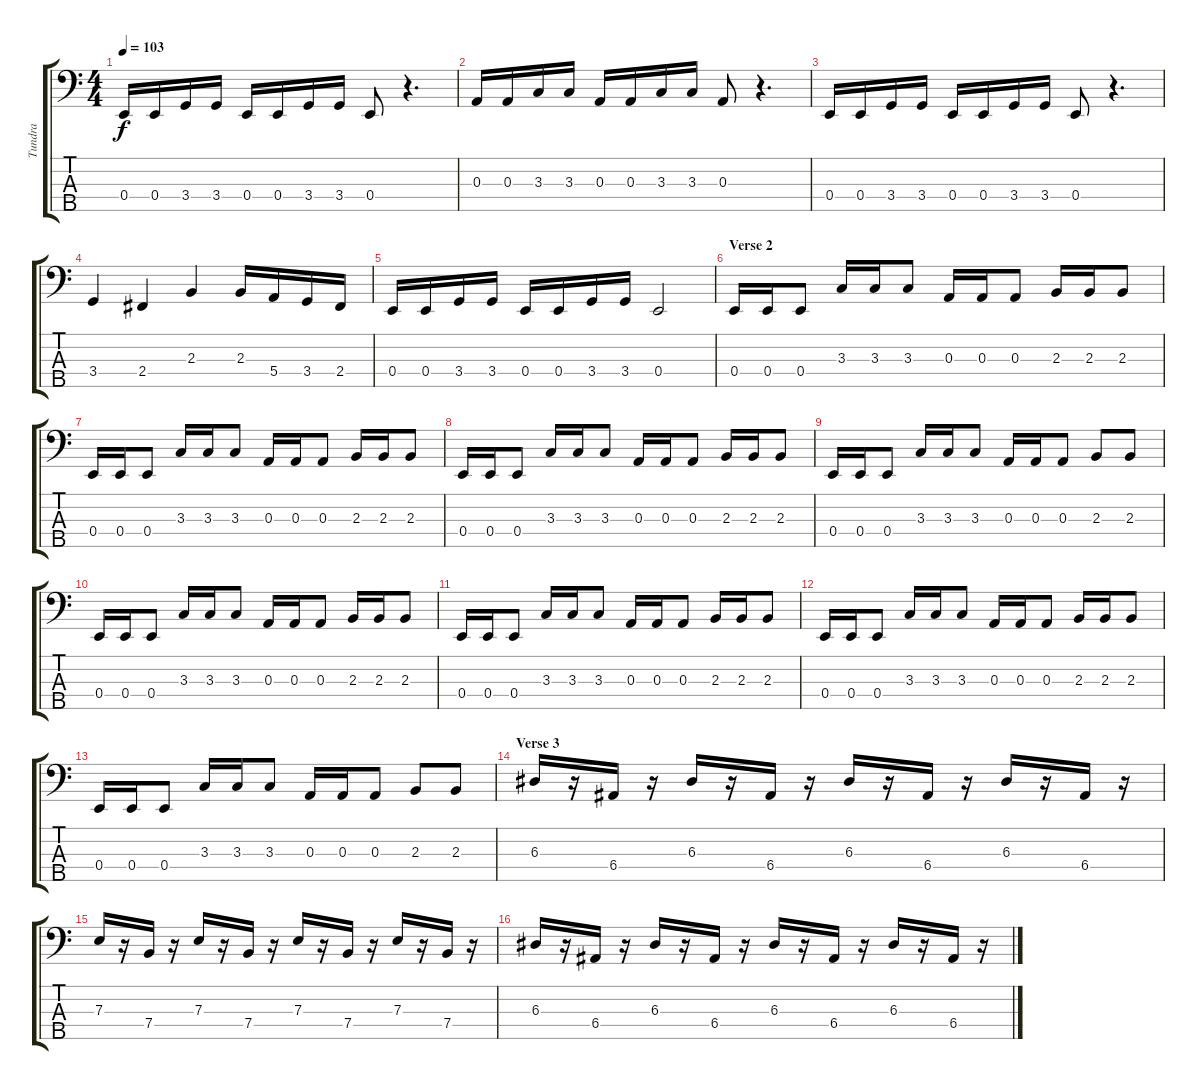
\track ("Tundra" "Tundra") {instrument electricbassfinger}
\staff {score tabs}
\tuning (G2 D2 A1 E1 B0) {hide}
\ts (4 4)
\tempo 103
\clef f4
\ks c
0.4.16{dy f} 0.4.16 3.4.16 3.4.16 0.4.16 0.4.16 3.4.16 3.4.16 0.4.8 r.4{d} |
0.3.16 0.3.16 3.3.16 3.3.16 0.3.16 0.3.16 3.3.16 3.3.16 0.3.8 r.4{d} |
0.4.16 0.4.16 3.4.16 3.4.16 0.4.16 0.4.16 3.4.16 3.4.16 0.4.8 r.4{d} |
\section ("" "")
3.4.4 2.4.4 2.3.4 2.3.16 5.4.16 3.4.16 2.4.16 |
0.4.16 0.4.16 3.4.16 3.4.16 0.4.16 0.4.16 3.4.16 3.4.16 0.4.2 |
\section ("" "Verse 2")
0.4.16 0.4.16 0.4.8 3.3.16 3.3.16 3.3.8 0.3.16 0.3.16 0.3.8 2.3.16 2.3.16 2.3.8 |
0.4.16 0.4.16 0.4.8 3.3.16 3.3.16 3.3.8 0.3.16 0.3.16 0.3.8 2.3.16 2.3.16 2.3.8 |
0.4.16 0.4.16 0.4.8 3.3.16 3.3.16 3.3.8 0.3.16 0.3.16 0.3.8 2.3.16 2.3.16 2.3.8 |
0.4.16 0.4.16 0.4.8 3.3.16 3.3.16 3.3.8 0.3.16 0.3.16 0.3.8 2.3.8 2.3.8 |
\section ("" "")
0.4.16 0.4.16 0.4.8 3.3.16 3.3.16 3.3.8 0.3.16 0.3.16 0.3.8 2.3.16 2.3.16 2.3.8 |
0.4.16 0.4.16 0.4.8 3.3.16 3.3.16 3.3.8 0.3.16 0.3.16 0.3.8 2.3.16 2.3.16 2.3.8 |
0.4.16 0.4.16 0.4.8 3.3.16 3.3.16 3.3.8 0.3.16 0.3.16 0.3.8 2.3.16 2.3.16 2.3.8 |
0.4.16 0.4.16 0.4.8 3.3.16 3.3.16 3.3.8 0.3.16 0.3.16 0.3.8 2.3.8 2.3.8 |
\section ("" "Verse 3")
6.3.16 r.16 6.4.16 r.16 6.3.16 r.16 6.4.16 r.16 6.3.16 r.16 6.4.16 r.16 6.3.16 r.16 6.4.16 r.16 |
7.3.16 r.16 7.4.16 r.16 7.3.16 r.16 7.4.16 r.16 7.3.16 r.16 7.4.16 r.16 7.3.16 r.16 7.4.16 r.16 |
6.3.16 r.16 6.4.16 r.16 6.3.16 r.16 6.4.16 r.16 6.3.16 r.16 6.4.16 r.16 6.3.16 r.16 6.4.16 r.16
